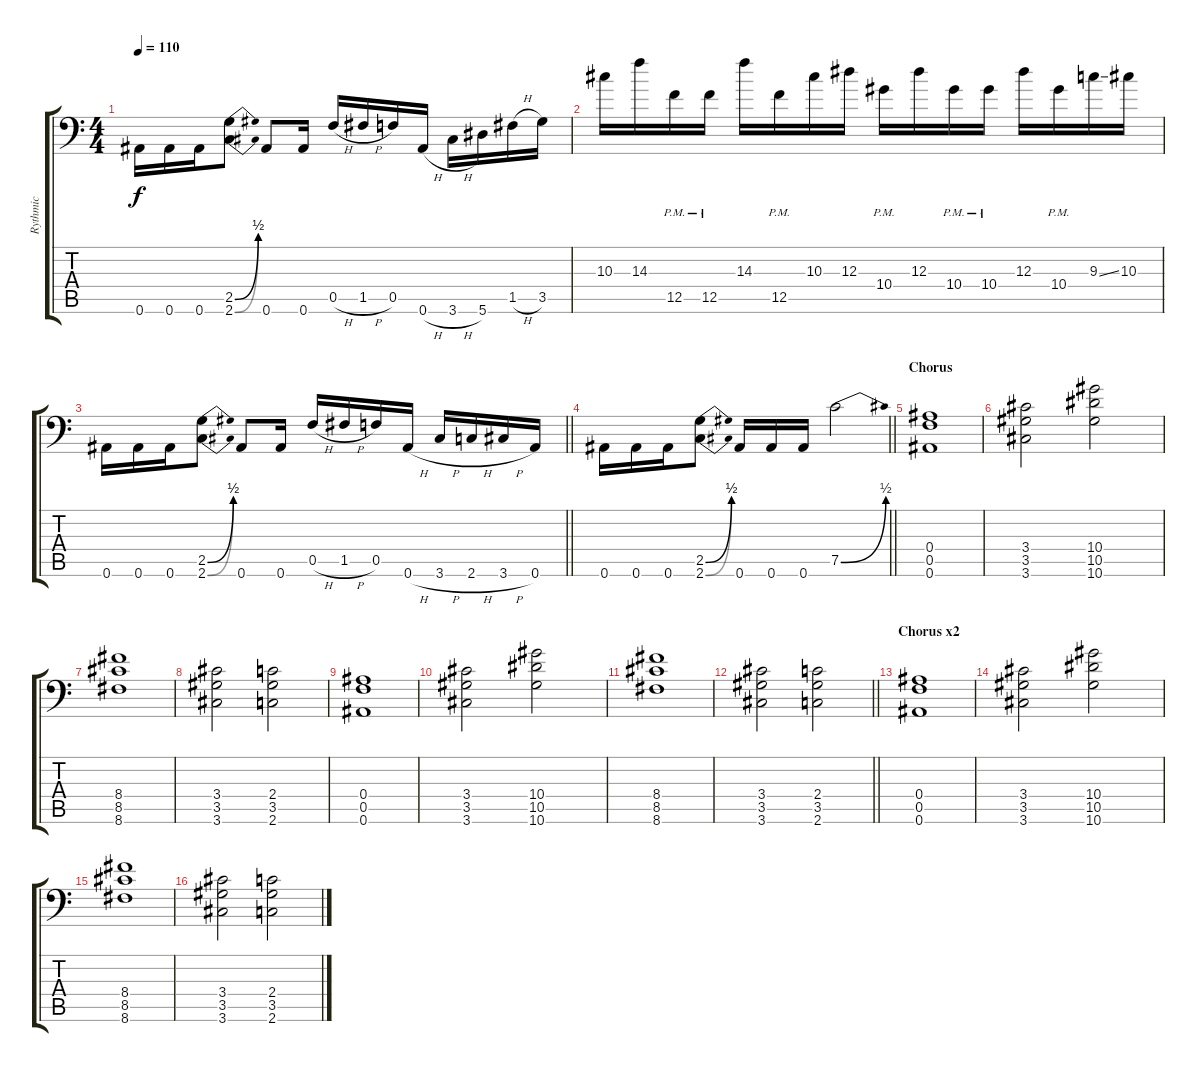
\track ("Rythmic" "Rythmic") {instrument distortionguitar}
\staff {score tabs}
\tuning (C4 G3 Eb3 Bb2 F2 Bb1) {hide}
\ts (4 4)
\tempo 110
\clef f4
\ks c
0.6.16{dy f} 0.6.16 0.6.16 (2.5{be (bend 0 0 60 2)} 2.6{be (bend 0 0 60 2)}).8 0.6.8 0.6.16 0.5{h}.16 1.5{h}.16 0.5.16 0.6{h}.16 3.6{h}.16 5.6.16 1.5{h}.16 3.5.16 |
10.3.16 14.3.16 12.5{pm}.16 12.5{pm}.16 14.3.16 12.5{pm}.16 10.3.16 12.3.16 10.4{pm}.16 12.3.16 10.4{pm}.16 10.4{pm}.16 12.3.16 10.4{pm}.16 9.3{ss}.16 10.3.16 |
\barLineRight lightlight
0.6.16 0.6.16 0.6.16 (2.5{be (bend 0 0 60 2)} 2.6{be (bend 0 0 60 2)}).8 0.6.8 0.6.16 0.5{h}.16 1.5{h}.16 0.5.16 0.6{h}.16 3.6{h}.16 2.6{h}.16 3.6{h}.16 0.6.16 |
\barLineRight lightlight
0.6.16 0.6.16 0.6.16 (2.5{be (bend 0 0 60 2)} 2.6{be (bend 0 0 60 2)}).8 0.6.16 0.6.16 0.6.16 7.5{be (bend 0 0 60 2)}.2 |
\section ("" "Chorus")
(0.4 0.5 0.6).1 |
(3.4 3.5 3.6).2 (10.4 10.5 10.6).2 |
(8.4 8.5 8.6).1 |
(3.4 3.5 3.6).2 (2.4 3.5 2.6).2 |
(0.4 0.5 0.6).1 |
(3.4 3.5 3.6).2 (10.4 10.5 10.6).2 |
(8.4 8.5 8.6).1 |
\barLineRight lightlight
(3.4 3.5 3.6).2 (2.4 3.5 2.6).2 |
\section ("" "Chorus x2")
(0.4 0.5 0.6).1 |
(3.4 3.5 3.6).2 (10.4 10.5 10.6).2 |
(8.4 8.5 8.6).1 |
(3.4 3.5 3.6).2 (2.4 3.5 2.6).2
